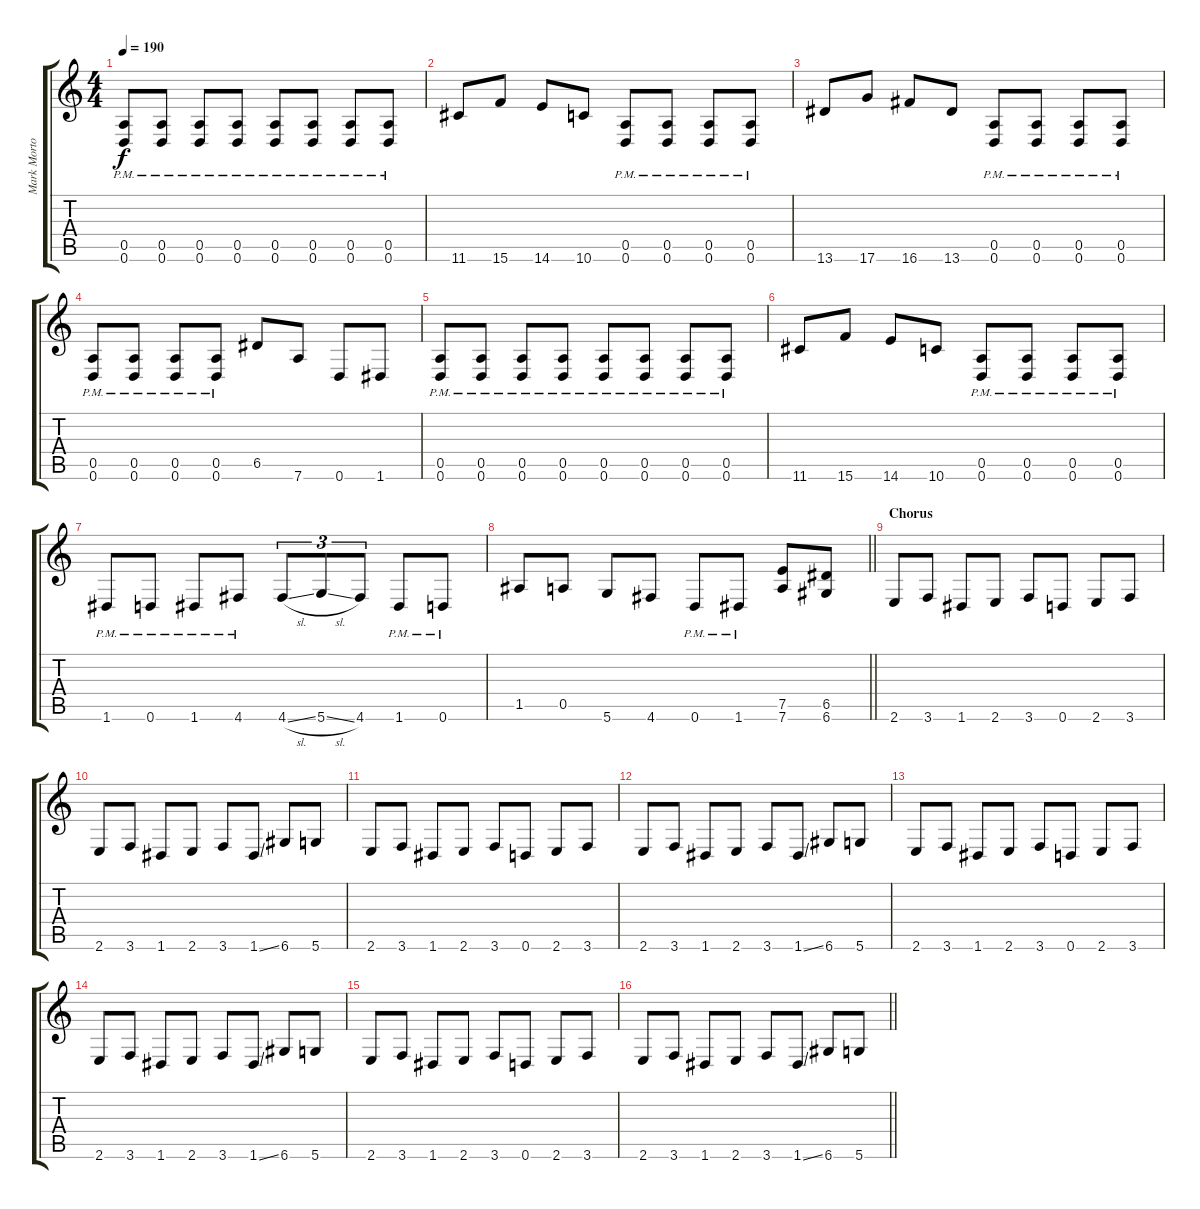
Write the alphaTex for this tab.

\track ("Mark Morton" "Mark Morto") {instrument distortionguitar}
\staff {score tabs}
\tuning (E4 B3 G3 D3 A2 D2) {hide}
\ts (4 4)
\tempo 190
\clef g2
\ks c
(0.5{pm} 0.6{pm}).8{dy f} (0.5{pm} 0.6{pm}).8 (0.5{pm} 0.6{pm}).8 (0.5{pm} 0.6{pm}).8 (0.5{pm} 0.6{pm}).8 (0.5{pm} 0.6{pm}).8 (0.5{pm} 0.6{pm}).8 (0.5{pm} 0.6{pm}).8 |
11.6.8 15.6.8 14.6.8 10.6.8 (0.5{pm} 0.6{pm}).8 (0.5{pm} 0.6{pm}).8 (0.5{pm} 0.6{pm}).8 (0.5{pm} 0.6{pm}).8 |
13.6.8 17.6.8 16.6.8 13.6.8 (0.5{pm} 0.6{pm}).8 (0.5{pm} 0.6{pm}).8 (0.5{pm} 0.6{pm}).8 (0.5{pm} 0.6{pm}).8 |
(0.5{pm} 0.6{pm}).8 (0.5{pm} 0.6{pm}).8 (0.5{pm} 0.6{pm}).8 (0.5{pm} 0.6{pm}).8 6.5.8 7.6.8 0.6.8 1.6.8 |
(0.5{pm} 0.6{pm}).8 (0.5{pm} 0.6{pm}).8 (0.5{pm} 0.6{pm}).8 (0.5{pm} 0.6{pm}).8 (0.5{pm} 0.6{pm}).8 (0.5{pm} 0.6{pm}).8 (0.5{pm} 0.6{pm}).8 (0.5{pm} 0.6{pm}).8 |
11.6.8 15.6.8 14.6.8 10.6.8 (0.5{pm} 0.6{pm}).8 (0.5{pm} 0.6{pm}).8 (0.5{pm} 0.6{pm}).8 (0.5{pm} 0.6{pm}).8 |
1.6{pm}.8 0.6{pm}.8 1.6{pm}.8 4.6{pm}.8 4.6{sl}.8{tu (3 2)} 5.6{sl}.8{tu (3 2)} 4.6.8{tu (3 2)} 1.6{pm}.8 0.6{pm}.8 |
\barLineRight lightlight
1.5.8 0.5.8 5.6.8 4.6.8 0.6{pm}.8 1.6{pm}.8 (7.5 7.6).8 (6.5 6.6).8 |
\section ("" "Chorus")
2.6.8 3.6.8 1.6.8 2.6.8 3.6.8 0.6.8 2.6.8 3.6.8 |
2.6.8 3.6.8 1.6.8 2.6.8 3.6.8 1.6{ss}.8 6.6.8 5.6.8 |
2.6.8 3.6.8 1.6.8 2.6.8 3.6.8 0.6.8 2.6.8 3.6.8 |
2.6.8 3.6.8 1.6.8 2.6.8 3.6.8 1.6{ss}.8 6.6.8 5.6.8 |
2.6.8 3.6.8 1.6.8 2.6.8 3.6.8 0.6.8 2.6.8 3.6.8 |
2.6.8 3.6.8 1.6.8 2.6.8 3.6.8 1.6{ss}.8 6.6.8 5.6.8 |
2.6.8 3.6.8 1.6.8 2.6.8 3.6.8 0.6.8 2.6.8 3.6.8 |
\barLineRight lightlight
2.6.8 3.6.8 1.6.8 2.6.8 3.6.8 1.6{ss}.8 6.6.8 5.6.8
